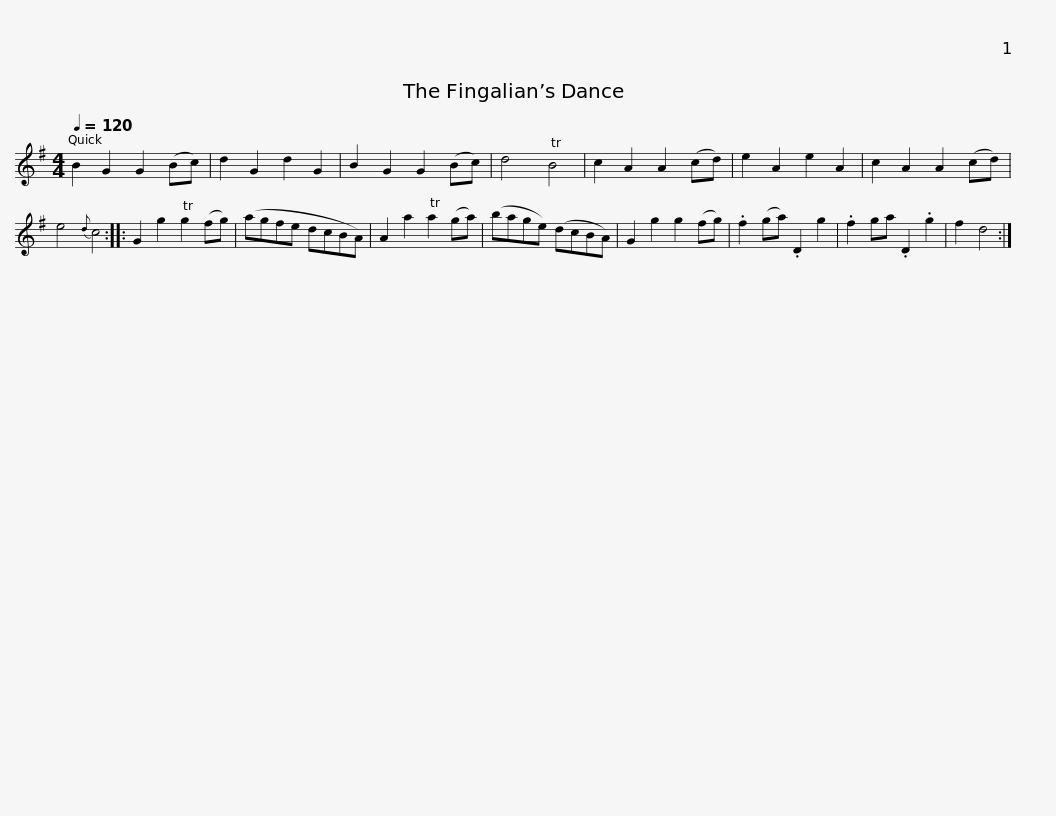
X:1
L:1/8
Q:1/4=120
M:4/4
I:linebreak $
K:G
V:1 treble
V:1
 B2 G2 G2 (Bc) | d2 G2 d2 G2 | B2 G2 G2 (Bc) | d4 TB4 | c2 A2 A2 (cd) | %5
 e2 A2 e2 A2 | c2 A2 A2 (cd) | e4{d} c4 :: G2 g2 Tg2 (fg) |$ (agfe dcBA) | %10
 A2 a2 Ta2 (ga) | (bage) (dcBA) | G2 g2 g2 (fg) | .f2 (ga) .D2 g2 | .f2 ga .D2 .g2 | %15
 f2 d4 :| %16
